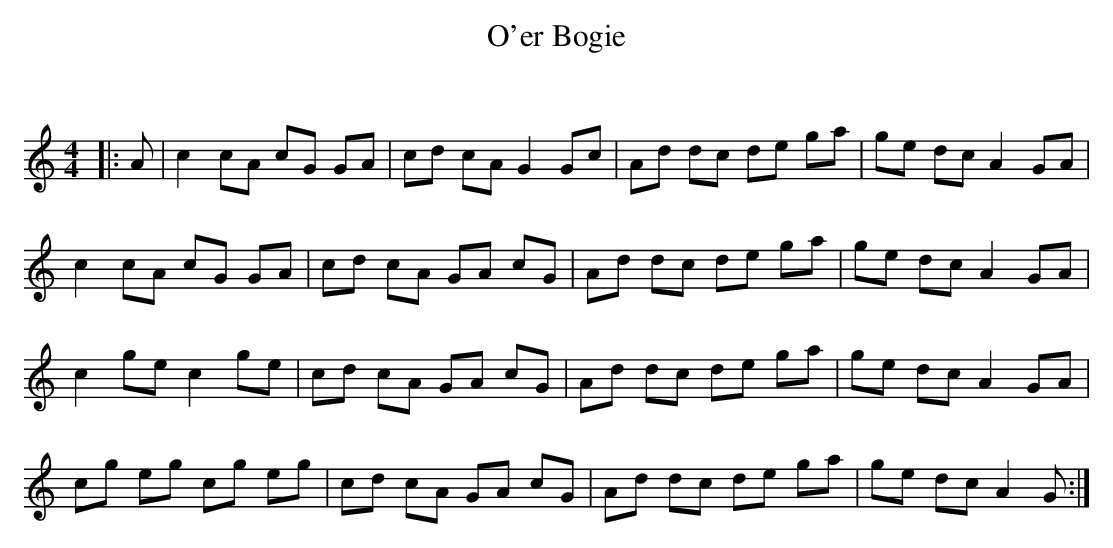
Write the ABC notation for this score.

X:1
T: O'er Bogie
C:
Q: 232
K:C
M:4/4
L:1/8
|:A|c2 cA cG GA|cd cA G2 Gc|Ad dc de ga|ge dc A2 GA|
c2 cA cG GA|cd cA GA cG|Ad dc de ga|ge dc A2 GA|
c2 ge c2 ge|cd cA GA cG|Ad dc de ga|ge dc A2 GA|
cg eg cg eg|cd cA GA cG|Ad dc de ga|ge dc A2 G:|
